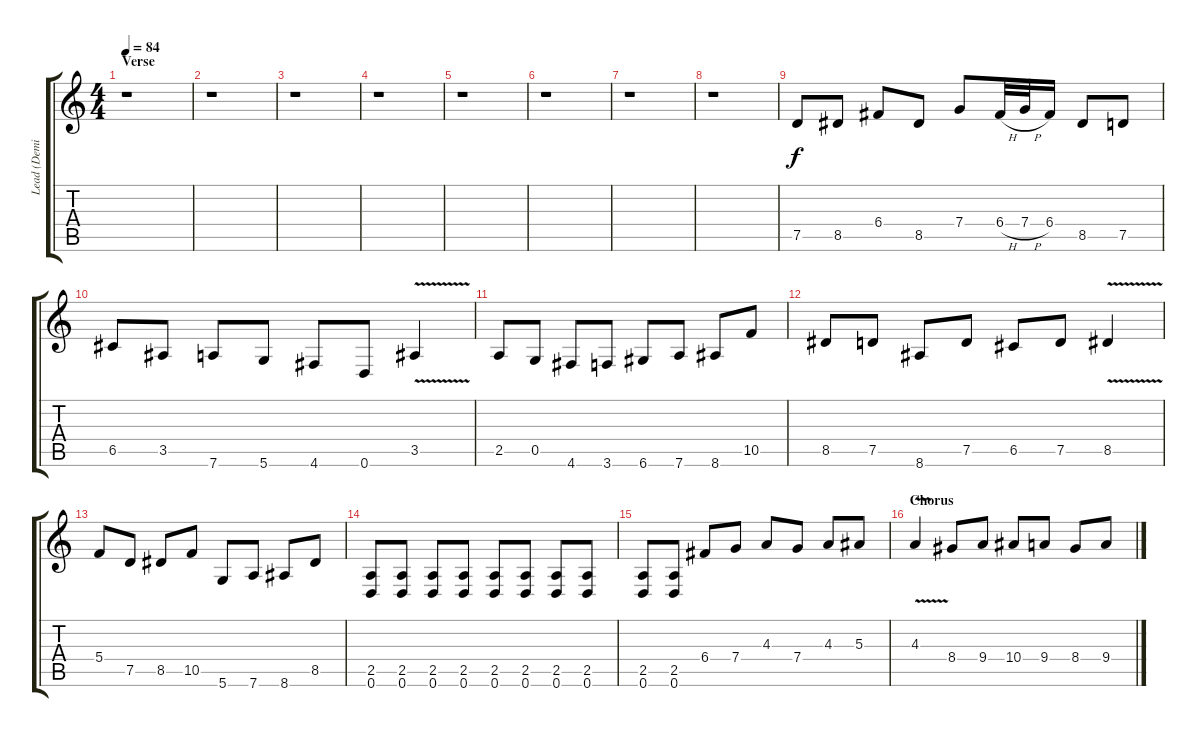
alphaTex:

\track ("Lead (Demir)" "Lead (Demi") {instrument overdrivenguitar}
\staff {score tabs}
\tuning (D4 A3 F3 C3 G2 D2) {hide}
\ts (4 4)
\section ("" "Verse")
\tempo 84
\clef g2
\ks c
r.1{dy f} |
r.1 |
r.1 |
r.1 |
r.1 |
r.1 |
r.1 |
r.1 |
7.5.8 8.5.8 6.4.8 8.5.8 7.4.8 6.4{h}.32 7.4{h}.32 6.4.16 8.5.8 7.5.8 |
6.5.8 3.5.8 7.6.8 5.6.8 4.6.8 0.6.8 3.5{v}.4 |
2.5.8 0.5.8 4.6.8 3.6.8 6.6.8 7.6.8 8.6.8 10.5.8 |
8.5.8 7.5.8 8.6.8 7.5.8 6.5.8 7.5.8 8.5{v}.4 |
5.4.8 7.5.8 8.5.8 10.5.8 5.6.8 7.6.8 8.6.8 8.5.8 |
(2.5 0.6).8 (2.5 0.6).8 (2.5 0.6).8 (2.5 0.6).8 (2.5 0.6).8 (2.5 0.6).8 (2.5 0.6).8 (2.5 0.6).8 |
(2.5 0.6).8 (2.5 0.6).8 6.4.8 7.4.8 4.3.8 7.4.8 4.3.8 5.3.8 |
\section ("" "Chorus")
4.3{v}.4{instrument guitarharmonics} 8.4.8{instrument overdrivenguitar} 9.4.8 10.4.8 9.4.8 8.4.8 9.4.8
